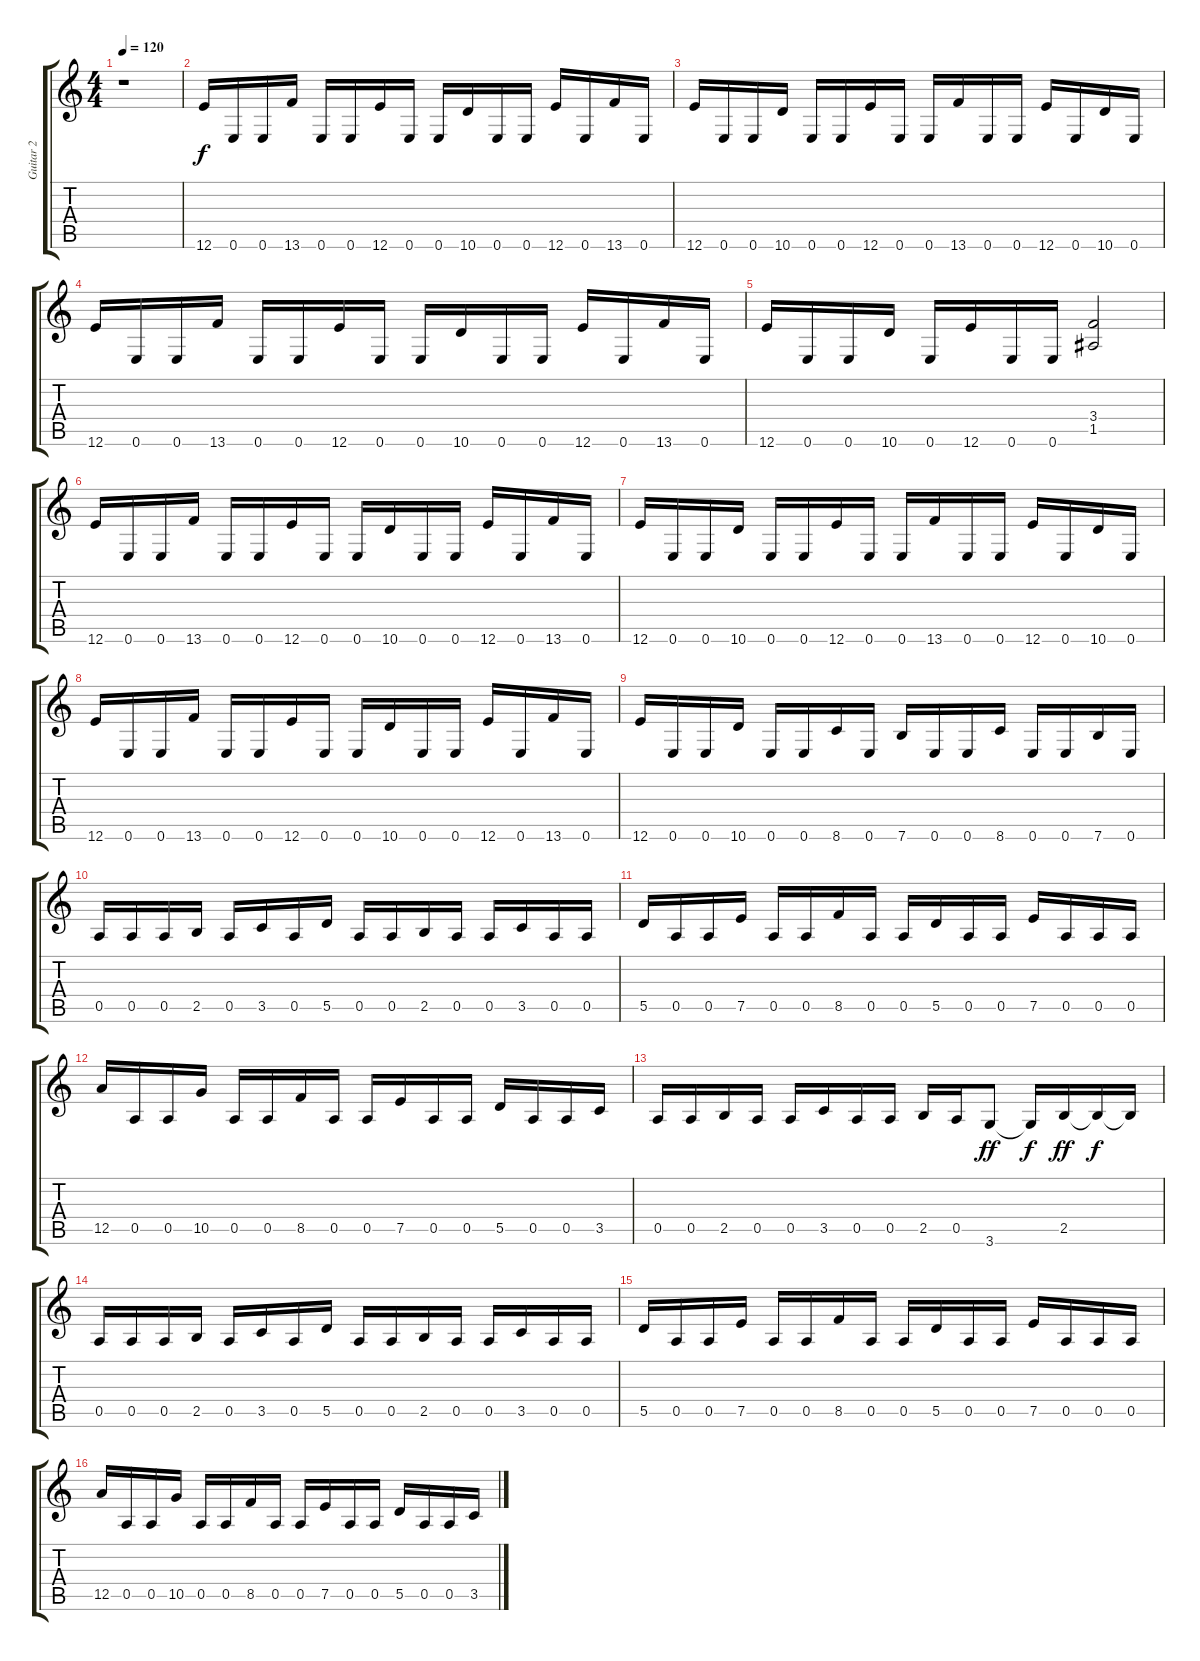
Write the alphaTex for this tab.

\track ("Guitar 2" "Guitar 2") {instrument overdrivenguitar}
\staff {score tabs}
\tuning (E4 B3 G3 D3 A2 E2) {hide}
\ts (4 4)
\tempo 120
\clef g2
\ks c
r.1{dy f instrument overdrivenguitar} |
12.6.16 0.6.16 0.6.16 13.6.16 0.6.16 0.6.16 12.6.16 0.6.16 0.6.16 10.6.16 0.6.16 0.6.16 12.6.16 0.6.16 13.6.16 0.6.16 |
12.6.16 0.6.16 0.6.16 10.6.16 0.6.16 0.6.16 12.6.16 0.6.16 0.6.16 13.6.16 0.6.16 0.6.16 12.6.16 0.6.16 10.6.16 0.6.16 |
12.6.16 0.6.16 0.6.16 13.6.16 0.6.16 0.6.16 12.6.16 0.6.16 0.6.16 10.6.16 0.6.16 0.6.16 12.6.16 0.6.16 13.6.16 0.6.16 |
12.6.16 0.6.16 0.6.16 10.6.16 0.6.16 12.6.16 0.6.16 0.6.16 (3.4 1.5).2 |
12.6.16 0.6.16 0.6.16 13.6.16 0.6.16 0.6.16 12.6.16 0.6.16 0.6.16 10.6.16 0.6.16 0.6.16 12.6.16 0.6.16 13.6.16 0.6.16 |
12.6.16 0.6.16 0.6.16 10.6.16 0.6.16 0.6.16 12.6.16 0.6.16 0.6.16 13.6.16 0.6.16 0.6.16 12.6.16 0.6.16 10.6.16 0.6.16 |
12.6.16 0.6.16 0.6.16 13.6.16 0.6.16 0.6.16 12.6.16 0.6.16 0.6.16 10.6.16 0.6.16 0.6.16 12.6.16 0.6.16 13.6.16 0.6.16 |
12.6.16 0.6.16 0.6.16 10.6.16 0.6.16 0.6.16 8.6.16 0.6.16 7.6.16 0.6.16 0.6.16 8.6.16 0.6.16 0.6.16 7.6.16 0.6.16 |
0.5.16 0.5.16 0.5.16 2.5.16 0.5.16 3.5.16 0.5.16 5.5.16 0.5.16 0.5.16 2.5.16 0.5.16 0.5.16 3.5.16 0.5.16 0.5.16 |
5.5.16 0.5.16 0.5.16 7.5.16 0.5.16 0.5.16 8.5.16 0.5.16 0.5.16 5.5.16 0.5.16 0.5.16 7.5.16 0.5.16 0.5.16 0.5.16 |
12.5.16 0.5.16 0.5.16 10.5.16 0.5.16 0.5.16 8.5.16 0.5.16 0.5.16 7.5.16 0.5.16 0.5.16 5.5.16 0.5.16 0.5.16 3.5.16 |
0.5.16 0.5.16 2.5.16 0.5.16 0.5.16 3.5.16 0.5.16 0.5.16 2.5.16 0.5.16 3.6.8{dy ff} 3.6{t}.16{dy f} 2.5.16{dy ff} 2.5{t}.16{dy f} 2.5{t}.16 |
0.5.16 0.5.16 0.5.16 2.5.16 0.5.16 3.5.16 0.5.16 5.5.16 0.5.16 0.5.16 2.5.16 0.5.16 0.5.16 3.5.16 0.5.16 0.5.16 |
5.5.16 0.5.16 0.5.16 7.5.16 0.5.16 0.5.16 8.5.16 0.5.16 0.5.16 5.5.16 0.5.16 0.5.16 7.5.16 0.5.16 0.5.16 0.5.16 |
12.5.16 0.5.16 0.5.16 10.5.16 0.5.16 0.5.16 8.5.16 0.5.16 0.5.16 7.5.16 0.5.16 0.5.16 5.5.16 0.5.16 0.5.16 3.5.16
